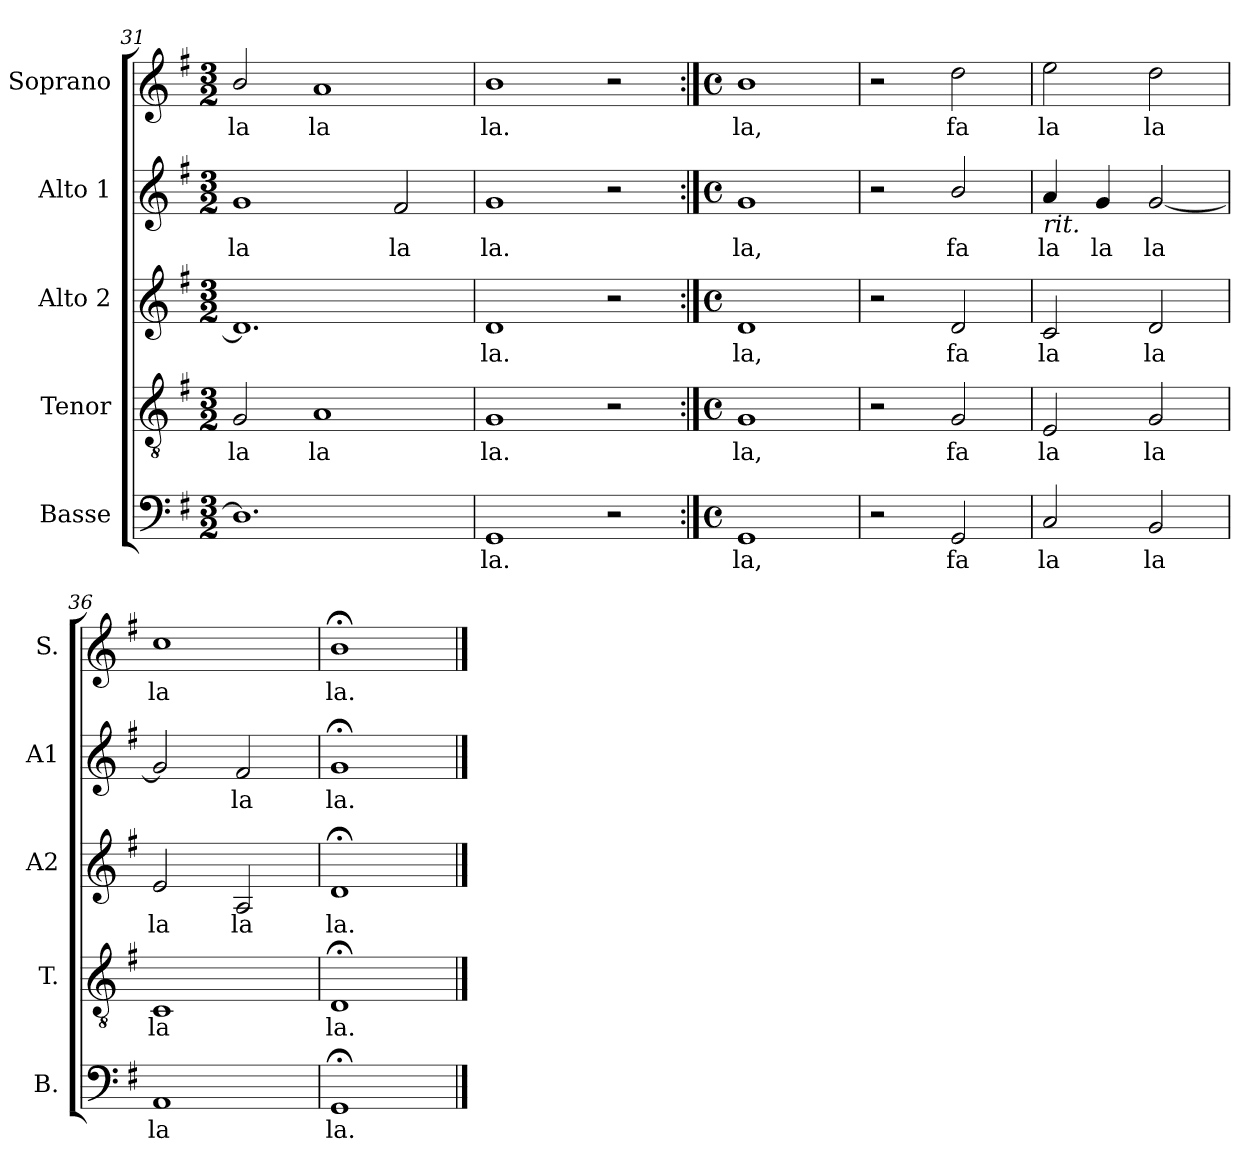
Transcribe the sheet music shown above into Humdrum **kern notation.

**kern	**text	**kern	**text	**kern	**text	**kern	**text	**kern	**text
*part5	*part5	*part4	*part4	*part3	*part3	*part2	*part2	*part1	*part1
*staff5	*staff5	*staff4	*staff4	*staff3	*staff3	*staff2	*staff2	*staff1	*staff1
*I"Basse	*	*I"Tenor	*	*I"Alto 2	*	*I"Alto 1	*	*I"Soprano	*
*I'B.	*	*I'T.	*	*I'A2	*	*I'A1	*	*I'S.	*
*clefF4	*	*clefGv2	*	*clefG2	*	*clefG2	*	*clefG2	*
*	*	*ITrd7c12	*	*	*	*	*	*	*
*k[f#]	*	*k[f#]	*	*k[f#]	*	*k[f#]	*	*k[f#]	*
*G:	*	*G:	*	*G:	*	*G:	*	*G:	*
*M3/2	*	*M3/2	*	*M3/2	*	*M3/2	*	*M3/2	*
=31	=31	=31	=31	=31	=31	=31	=31	=31	=31
!	!	!	!LO:LY:b	!	!	!	!LO:LY:b	!	!LO:LY:b
1.D]	.	2GG/	la	1.d]	.	1g	la	2b/	la
!	!	!	!LO:LY:b	!	!	!	!	!	!LO:LY:b
.	.	1AA	la	.	.	.	.	1a	la
!	!	!	!	!	!	!	!LO:LY:b	!	!
.	.	.	.	.	.	2f#/	la	.	.
=32	=32	=32	=32	=32	=32	=32	=32	=32	=32
!	!LO:LY:b	!	!LO:LY:b	!	!LO:LY:b	!	!LO:LY:b	!	!LO:LY:b
1GG	la.	1GG	la.	1d	la.	1g	la.	1b	la.
2r	.	2r	.	2r	.	2r	.	2r	.
=33:|!	=33:|!	=33:|!	=33:|!	=33:|!	=33:|!	=33:|!	=33:|!	=33:|!	=33:|!
*M4/4	*	*M4/4	*	*M4/4	*	*M4/4	*	*M4/4	*
*met(c)	*	*met(c)	*	*met(c)	*	*met(c)	*	*met(c)	*
!	!LO:LY:b	!	!LO:LY:b	!	!LO:LY:b	!	!LO:LY:b	!	!LO:LY:b
1GG	la,	1GG	la,	1d	la,	1g	la,	1b	la,
=34	=34	=34	=34	=34	=34	=34	=34	=34	=34
2r	.	2r	.	2r	.	2r	.	2r	.
!	!LO:LY:b	!	!LO:LY:b	!	!LO:LY:b	!	!LO:LY:b	!	!LO:LY:b
2GG/	fa	2GG/	fa	2d/	fa	2b/	fa	2dd\	fa
=35	=35	=35	=35	=35	=35	=35	=35	=35	=35
!	!	!	!	!	!	!LO:TX:b:i:t=rit.	!	!	!
!	!LO:LY:b	!	!LO:LY:b	!	!LO:LY:b	!	!LO:LY:b	!	!LO:LY:b
2C/	la	2EE/	la	2c/	la	4a/	la	2ee\	la
!	!	!	!	!	!	!	!LO:LY:b	!	!
.	.	.	.	.	.	4g/	la	.	.
!	!LO:LY:b	!	!LO:LY:b	!	!LO:LY:b	!	!LO:LY:b	!	!LO:LY:b
2BB/	la	2GG/	la	2d/	la	[2g/	la	2dd\	la
=36	=36	=36	=36	=36	=36	=36	=36	=36	=36
!	!LO:LY:b	!	!LO:LY:b	!	!LO:LY:b	!	!	!	!LO:LY:b
1AA	la	1CC	la	2e/	la	2g/]	.	1cc	la
!	!	!	!	!	!LO:LY:b	!	!LO:LY:b	!	!
.	.	.	.	2A/	la	2f#/	la	.	.
=37	=37	=37	=37	=37	=37	=37	=37	=37	=37
!	!LO:LY:b	!	!LO:LY:b	!	!LO:LY:b	!	!LO:LY:b	!	!LO:LY:b
1GG;<	la.	1DD;<	la.	1d;<	la.	1g;<	la.	1b;<	la.
==	==	==	==	==	==	==	==	==	==
*-	*-	*-	*-	*-	*-	*-	*-	*-	*-
